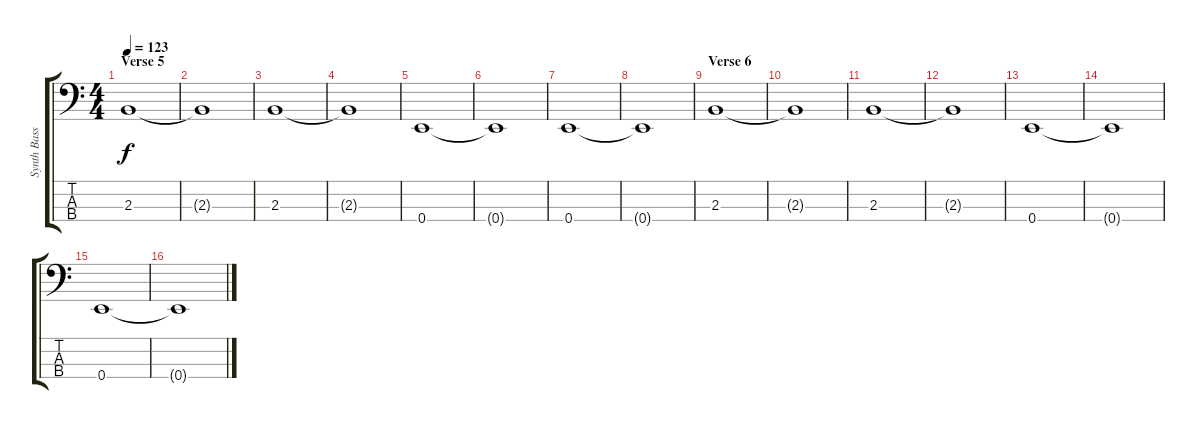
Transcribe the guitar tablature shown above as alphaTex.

\track ("Synth Bass" "Synth Bass") {instrument synthbass2}
\staff {score tabs}
\tuning (G2 D2 A1 E1) {hide}
\ts (4 4)
\section ("" "Verse 5")
\tempo 123
\clef f4
\ks c
2.3.1{dy f} |
2.3{t}.1 |
2.3.1 |
2.3{t}.1 |
0.4.1 |
0.4{t}.1 |
0.4.1 |
0.4{t}.1 |
\section ("" "Verse 6")
2.3.1 |
2.3{t}.1 |
2.3.1 |
2.3{t}.1 |
0.4.1 |
0.4{t}.1 |
0.4.1 |
0.4{t}.1
